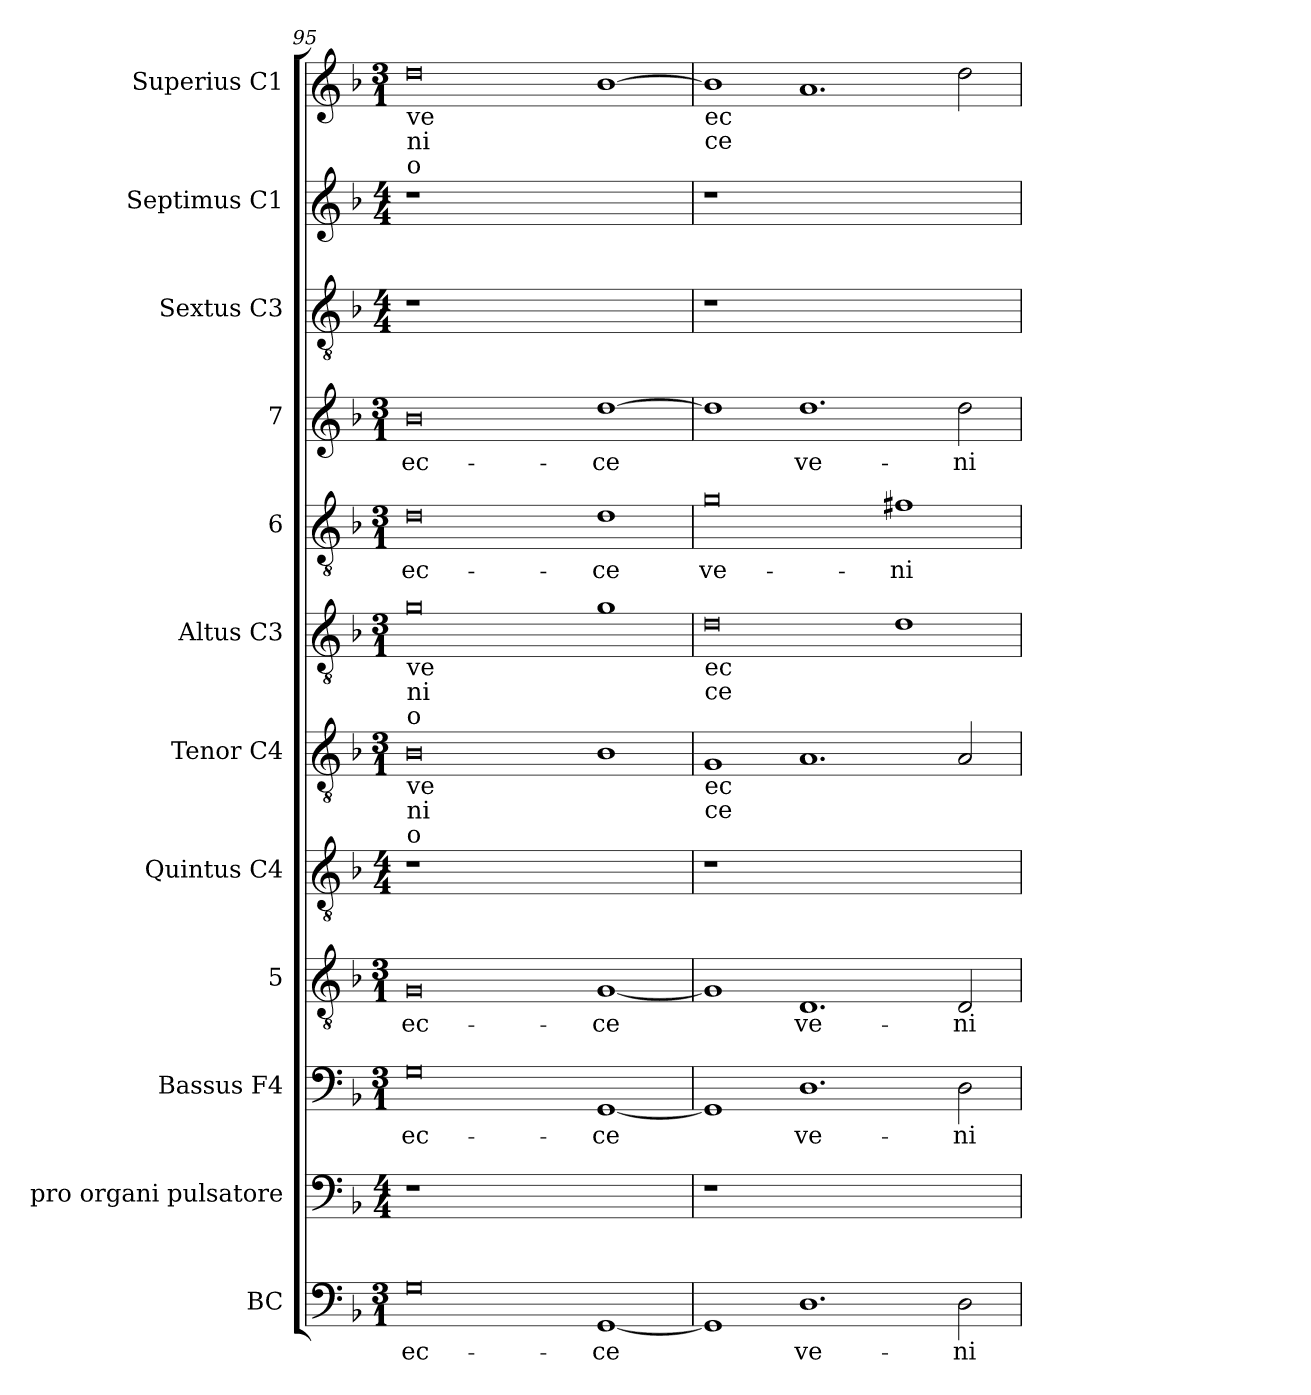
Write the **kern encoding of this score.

**kern	**text	**kern	**kern	**text	**kern	**text	**kern	**kern	**kern	**kern	**text	**kern	**text	**kern	**kern	**kern
*part12	*part12	*part11	*part10	*part10	*part9	*part9	*part8	*part7	*part6	*part5	*part5	*part4	*part4	*part3	*part2	*part1
*staff12	*staff12	*staff11	*staff10	*staff10	*staff9	*staff9	*staff8	*staff7	*staff6	*staff5	*staff5	*staff4	*staff4	*staff3	*staff2	*staff1
*I"BC	*	*I"pro organi  pulsatore	*I"Bassus  F4	*	*I"5	*	*I"Quintus  C4	*I"Tenor  C4	*I"Altus  C3	*I"6	*	*I"7	*	*I"Sextus  C3	*I"Septimus  C1	*I"Superius  C1
*I'BC	*	*	*I'B	*	*	*	*	*I'T	*I'A	*	*	*	*	*	*	*I'S
*clefF4	*	*clefF4	*clefF4	*	*clefGv2	*	*clefGv2	*clefGv2	*clefGv2	*clefGv2	*	*clefG2	*	*clefGv2	*clefG2	*clefG2
*k[b-]	*	*k[b-]	*k[b-]	*	*k[b-]	*	*k[b-]	*k[b-]	*k[b-]	*k[b-]	*	*k[b-]	*	*k[b-]	*k[b-]	*k[b-]
*F:	*	*F:	*F:	*	*F:	*	*F:	*F:	*F:	*F:	*	*F:	*	*F:	*F:	*F:
*M3/1	*	*M4/4	*M3/1	*	*M3/1	*	*M4/4	*M3/1	*M3/1	*M3/1	*	*M3/1	*	*M4/4	*M4/4	*M3/1
=95	=95	=95	=95	=95	=95	=95	=95	=95	=95	=95	=95	=95	=95	=95	=95	=95
!	!	!	!	!	!	!	!	!	!	!	!	!	!	!	!	!LO:TX:b:t=ve
!	!	!	!	!	!	!	!	!	!	!	!	!	!	!	!	!LO:TX:b:t=ni
!	!	!	!	!	!	!	!	!	!	!	!	!	!	!	!	!LO:TX:b:t=o
!	!	!	!	!	!	!	!	!	!LO:TX:b:t=ve	!	!	!	!	!	!	!
!	!	!	!	!	!	!	!	!	!LO:TX:b:t=ni	!	!	!	!	!	!	!
!	!	!	!	!	!	!	!	!	!LO:TX:b:t=o	!	!	!	!	!	!	!
!	!	!	!	!	!	!	!	!LO:TX:b:t=ve	!	!	!	!	!	!	!	!
!	!	!	!	!	!	!	!	!LO:TX:b:t=ni	!	!	!	!	!	!	!	!
!	!	!	!	!	!	!	!	!LO:TX:b:t=o	!	!	!	!	!	!	!	!
!	!LO:LY:a:cj	!	!	!LO:LY:b:cj	!	!LO:LY:b:cj	!	!	!	!	!LO:LY:b:cj	!	!LO:LY:b:cj	!	!	!
0G	ec-	1r	0G	ec-	0G	ec-	1r	0B-	0g	0d	ec-	0b-	ec-	1r	1r	0dd
.	.	0ryy	.	.	.	.	0ryy	.	.	.	.	.	.	0ryy	0ryy	.
!	!LO:LY:a:cj	!	!	!LO:LY:b:cj	!	!LO:LY:b:cj	!	!	!	!	!LO:LY:b:cj	!	!LO:LY:b:cj	!	!	!
[<1GG	-ce	.	[<1GG	-ce	[<1G	-ce	.	1B-	1g	1d	-ce	[>1dd	-ce	.	.	[>1b-
=96	=96	=96	=96	=96	=96	=96	=96	=96	=96	=96	=96	=96	=96	=96	=96	=96
!	!	!	!	!	!	!	!	!	!	!	!	!	!	!	!	!LO:TX:b:t=ec
!	!	!	!	!	!	!	!	!	!	!	!	!	!	!	!	!LO:TX:b:t=ce
!	!	!	!	!	!	!	!	!	!LO:TX:b:t=ec	!	!	!	!	!	!	!
!	!	!	!	!	!	!	!	!	!LO:TX:b:t=ce	!	!	!	!	!	!	!
!	!	!	!	!	!	!	!	!LO:TX:b:t=ec	!	!	!	!	!	!	!	!
!	!	!	!	!	!	!	!	!LO:TX:b:t=ce	!	!	!	!	!	!	!	!
!	!LO:LY:a:cj	!	!	!LO:LY:b:cj	!	!LO:LY:b:cj	!	!	!	!	!LO:LY:b:cj	!	!LO:LY:b:cj	!	!	!
1GG]	.	1r	1GG]	.	1G]	.	1r	1G	0d	0g	ve-	1dd]	.	1r	1r	1b-]
!	!LO:LY:a:cj	!	!	!LO:LY:b:cj	!	!LO:LY:b:cj	!	!	!	!	!	!	!LO:LY:b:cj	!	!	!
1.D	ve-	0ryy	1.D	ve-	1.D	ve-	0ryy	1.A	.	.	.	1.dd	ve-	0ryy	0ryy	1.a
!	!	!	!	!	!	!	!	!	!	!	!LO:LY:b:cj	!	!	!	!	!
.	.	.	.	.	.	.	.	.	1d	1f#X	-ni-	.	.	.	.	.
!	!LO:LY:a:cj	!	!	!LO:LY:b:cj	!	!LO:LY:b:cj	!	!	!	!	!	!	!LO:LY:b:cj	!	!	!
2D\	-ni-	.	2D\	-ni-	2D/	-ni-	.	2A/	.	.	.	2dd\	-ni-	.	.	2dd\
=	=	=	=	=	=	=	=	=	=	=	=	=	=	=	=	=
*-	*-	*-	*-	*-	*-	*-	*-	*-	*-	*-	*-	*-	*-	*-	*-	*-
